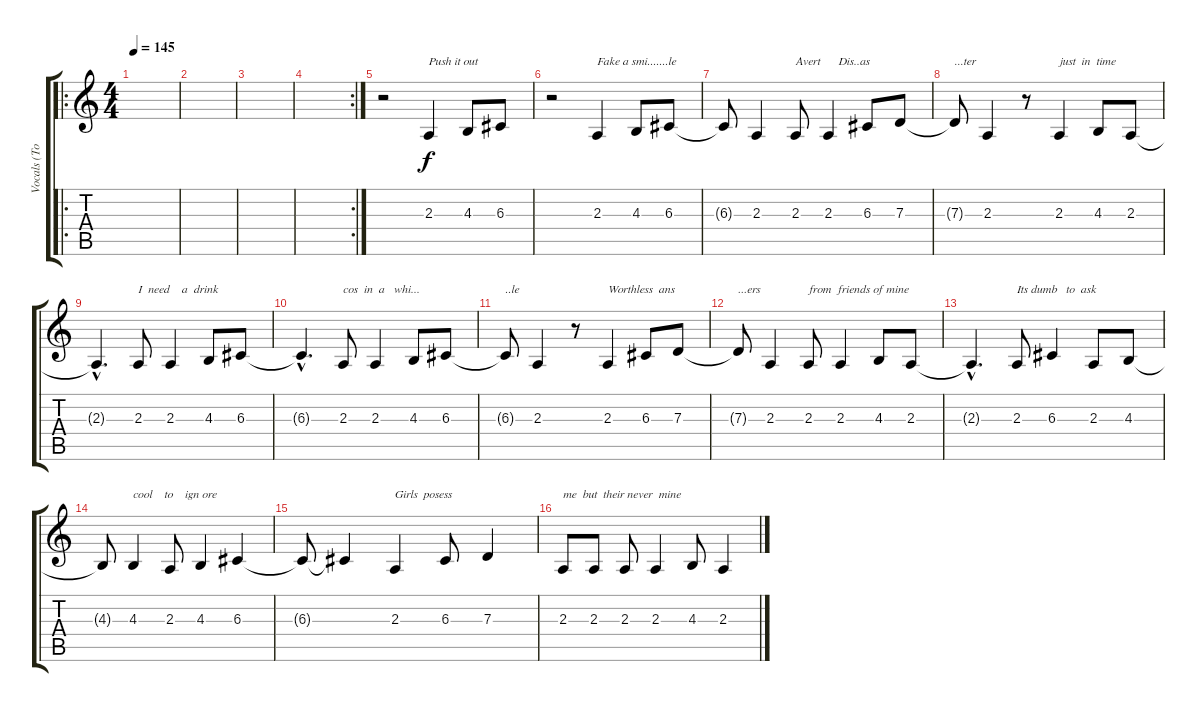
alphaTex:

\track ("Vocals (Tom Delonge)" "Vocals (To") {instrument tuba}
\staff {score tabs}
\tuning (E4 B3 G3 D3 A2 E2) {hide}
\ro
\ts (4 4)
\tempo 145
\clef g2
\ks c
|
|
|
\rc 2
|
r.2 2.3.4{txt "Push it out"} 4.3.8 6.3.8 |
r.2 2.3.4{txt "Fake a smi.......le"} 4.3.8 6.3.8 |
6.3{t}.8 2.3.4 2.3.8{txt "Avert      Dis..as"} 2.3.4 6.3.8 7.3.8 |
7.3{t}.8{txt "...ter"} 2.3.4 r.8 2.3.4{txt "just  in  time"} 4.3.8 2.3.8 |
2.3{hac t}.4{d} 2.3.8{txt "I  need    a  drink"} 2.3.4 4.3.8 6.3.8 |
6.3{hac t}.4{d} 2.3.8{txt "cos  in  a   whi..."} 2.3.4 4.3.8 6.3.8 |
6.3{t}.8{txt "..le"} 2.3.4 r.8 2.3.4{txt "Worthless  ans"} 6.3.8 7.3.8 |
7.3{t}.8{txt "...ers"} 2.3.4 2.3.8{txt "from  friends of mine"} 2.3.4 4.3.8 2.3.8 |
2.3{hac t}.4{d} 2.3.8{txt "Its dumb   to  ask"} 6.3.4 2.3.8 4.3.8 |
4.3{t}.8 4.3.4{txt "cool    to    ign ore"} 2.3.8 4.3.4 6.3.4 |
6.3{t}.8 6.3{t}.4 2.3.4{txt "Girls  posess"} 6.3.8 7.3.4 |
2.3.8{txt "me  but  their never  mine"} 2.3.8 2.3.8 2.3.4 4.3.8 2.3.4
